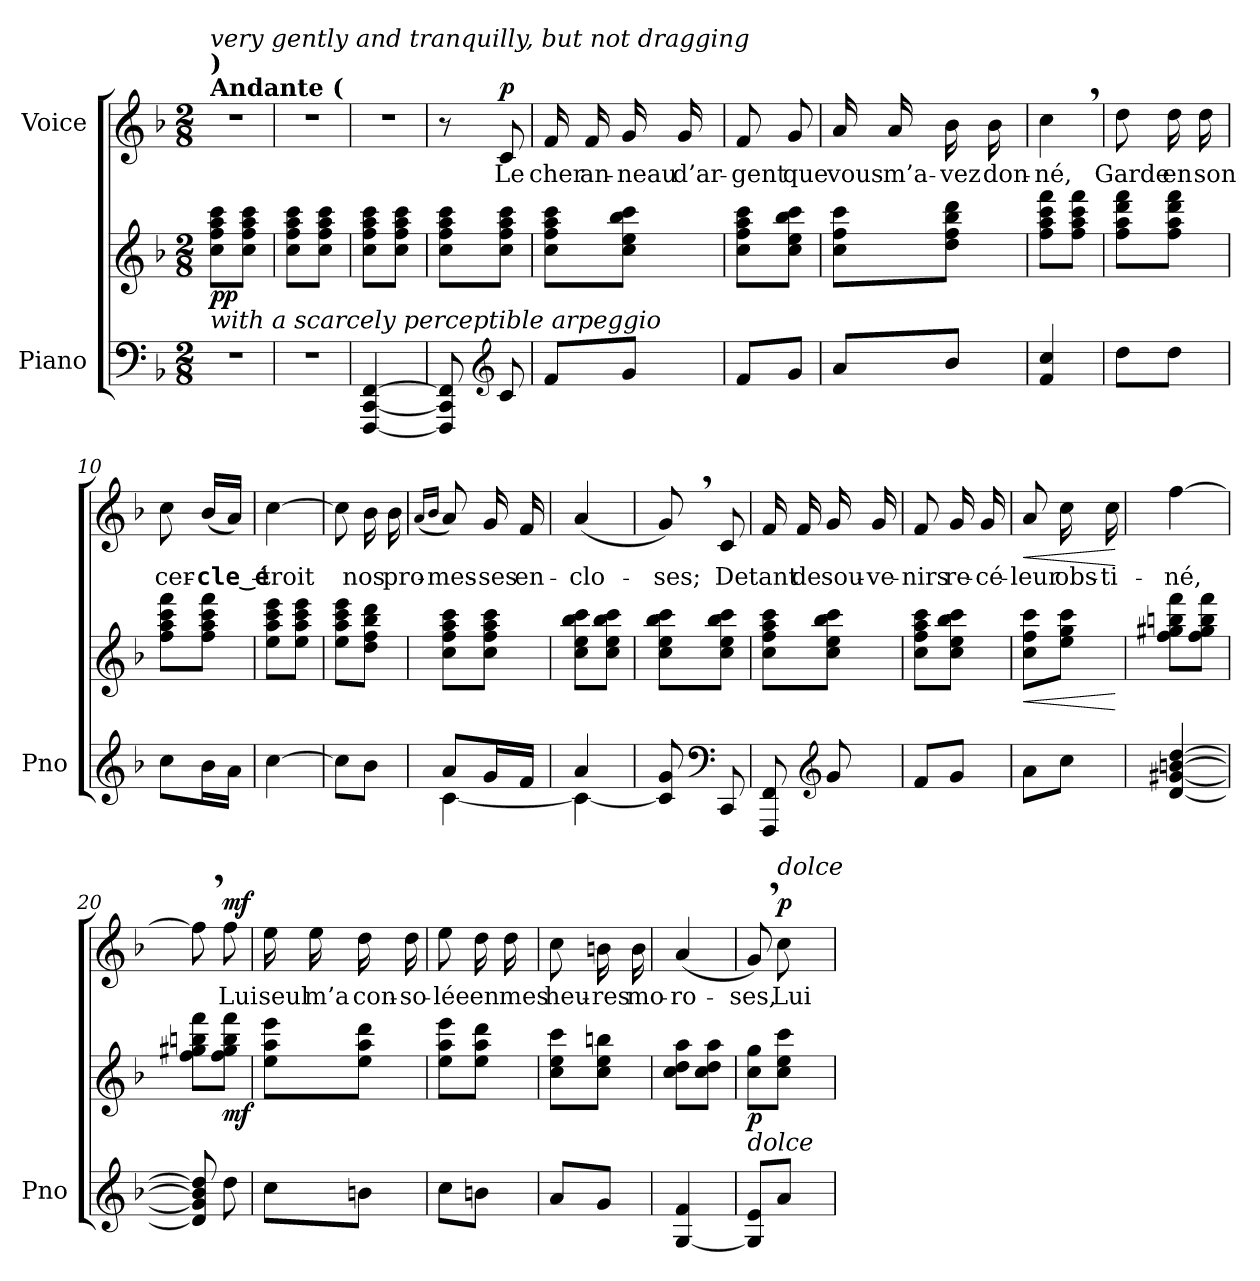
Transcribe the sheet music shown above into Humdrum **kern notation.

**kern	**kern	**dynam	**kern	**text	**dynam
*part2	*part2	*part2	*part1	*part1	*part1
*staff3	*staff2	*staff2/3	*staff1	*staff1	*staff1
*I"Piano	*	*	*I"Voice	*	*
*I'Pno	*	*	*	*	*
*clefF4	*clefG2	*	*clefG2	*	*
*k[b-]	*k[b-]	*	*k[b-]	*	*
*M2/8	*M2/8	*	*M2/8	*	*
*MM52	*MM52	*	*MM52	*	*
=1	=1	=1	=1	=1	=1
!	!	!	!LO:TX:a:B:t=Andante (	!	!
!	!	!	!LO:TX:a:B:t=)	!	!
!	!	!	!LO:TX:a:i:t=very gently and tranquilly, but not dragging	!	!
!	!LO:TX:b:i:t=with a scarcely perceptible arpeggio	!	!	!	!
!	!	!LO:DY:b	!	!	!
4r	8cc\ 8ff\ 8aa\ 8ccc\L	pp	4r	.	.
.	8cc\ 8ff\ 8aa\ 8ccc\J	.	.	.	.
=2	=2	=2	=2	=2	=2
4r	8cc\ 8ff\ 8aa\ 8ccc\L	.	4r	.	.
.	8cc\ 8ff\ 8aa\ 8ccc\J	.	.	.	.
=3	=3	=3	=3	=3	=3
[<4FFF/ [>4CC/ [>4FF/	8cc\ 8ff\ 8aa\ 8ccc\L	.	4r	.	.
.	8cc\ 8ff\ 8aa\ 8ccc\J	.	.	.	.
=4	=4	=4	=4	=4	=4
8FFF/] 8CC/] 8FF/]	8cc\ 8ff\ 8aa\ 8ccc\L	.	8r	.	.
*clefG2	*	*	*	*	*
!	!	!	!	!LO:LY:b	!LO:DY:a
8c/	8cc\ 8ff\ 8aa\ 8ccc\J	.	8c/	Le	p
=5	=5	=5	=5	=5	=5
!	!	!	!	!LO:LY:b	!
8f/L	8cc\ 8ff\ 8aa\ 8ccc\L	.	16f/	cher	.
!	!	!	!	!LO:LY:b	!
.	.	.	16f/	an-	.
!	!	!	!	!LO:LY:b	!
8g/J	8cc\ 8ee\ 8bb-\ 8ccc\J	.	16g/	-neau	.
!	!	!	!	!LO:LY:b	!
.	.	.	16g/	d’ar-	.
!!LO:LB:g=z
=6	=6	=6	=6	=6	=6
!	!	!	!	!LO:LY:b	!
8f/L	8cc\ 8ff\ 8aa\ 8ccc\L	.	8f/	-gent	.
!	!	!	!	!LO:LY:b	!
8g/J	8cc\ 8ee\ 8bb-\ 8ccc\J	.	8g/	que	.
=7	=7	=7	=7	=7	=7
!	!	!	!	!LO:LY:b	!
8a/L	8cc\ 8ff\ 8ccc\L	.	16a/	vous	.
!	!	!	!	!LO:LY:b	!
.	.	.	16a/	m’a-	.
!	!	!	!	!LO:LY:b	!
8b-/J	8dd\ 8ff\ 8bb-\ 8ddd\J	.	16b-\	-vez	.
!	!	!	!	!LO:LY:b	!
.	.	.	16b-\	don-	.
=8	=8	=8	=8	=8	=8
!	!	!	!	!LO:LY:b	!
4f/ 4cc/	8ff\ 8aa\ 8ccc\ 8fff\L	.	4cc,\	-né,	.
.	8ff\ 8aa\ 8ccc\ 8fff\J	.	.	.	.
=9	=9	=9	=9	=9	=9
!	!	!	!	!LO:LY:b	!
8dd\L	8ff\ 8aa\ 8ddd\ 8fff\L	.	8dd\	Garde	.
!	!	!	!	!LO:LY:b	!
8dd\J	8ff\ 8aa\ 8ddd\ 8fff\J	.	16dd\	en	.
!	!	!	!	!LO:LY:b	!
.	.	.	16dd\	son	.
=10	=10	=10	=10	=10	=10
!	!	!	!	!LO:LY:b	!
8cc\L	8ff\ 8aa\ 8ccc\ 8fff\L	.	8cc\	cer-	.
!	!	!	!	!LO:LY:b	!
16b-\L	8ff\ 8aa\ 8ccc\ 8fff\J	.	(16b-/LL	-cle‿é-	.
16a\JJ	.	.	16a/JJ)	.	.
!!LO:LB:g=z
=11	=11	=11	=11	=11	=11
!	!	!	!	!LO:LY:b	!
[>4cc\	8ee\ 8aa\ 8ccc\ 8eee\L	.	[4cc\	-troit	.
.	8ee\ 8aa\ 8ccc\ 8eee\J	.	.	.	.
=12	=12	=12	=12	=12	=12
8cc\L]	8ee\ 8aa\ 8ccc\ 8eee\L	.	8cc\]	.	.
!	!	!	!	!LO:LY:b	!
8b-\J	8dd\ 8ff\ 8bb-\ 8ddd\J	.	16b-\	nos	.
!	!	!	!	!LO:LY:b	!
.	.	.	16b-\	pro-	.
=13	=13	=13	=13	=13	=13
.	.	.	(16qa/LL	.	.
.	.	.	16qb-/JJ	.	.
*^	*	*	*	*	*
!	!	!	!	!	!LO:LY:b	!
8a/L	[<4c\	8cc\ 8ff\ 8aa\ 8ccc\L	.	8a/)	-mes-	.
!	!	!	!	!	!LO:LY:b	!
16g/L	.	8cc\ 8ff\ 8aa\ 8ccc\J	.	16g/	-ses	.
!	!	!	!	!	!LO:LY:b	!
16f/JJ	.	.	.	16f/	en-	.
=14	=14	=14	=14	=14	=14	=14
!	!	!	!	!	!LO:LY:b	!
4a/	4c\_	8cc\ 8ee\ 8bb-\ 8ccc\L	.	(4a/	-clo-	.
.	.	8cc\ 8ee\ 8bb-\ 8ccc\J	.	.	.	.
*v	*v	*	*	*	*	*
=15	=15	=15	=15	=15	=15
!	!	!	!	!LO:LY:b	!
8c/] 8g/	8cc\ 8ee\ 8bb-\ 8ccc\L	.	8g,/)	-ses;	.
*clefF4	*	*	*	*	*
!	!	!	!	!LO:LY:b	!
8CC/	8cc\ 8ee\ 8bb-\ 8ccc\J	.	8c/	De	.
!!LO:LB:g=z
=16	=16	=16	=16	=16	=16
!	!	!	!	!LO:LY:b	!
8FFF/ 8FF/	8cc\ 8ff\ 8aa\ 8ccc\L	.	16f/	tant	.
!	!	!	!	!LO:LY:b	!
.	.	.	16f/	de	.
*clefG2	*	*	*	*	*
!	!	!	!	!LO:LY:b	!
8g/	8cc\ 8ee\ 8bb-\ 8ccc\J	.	16g/	sou-	.
!	!	!	!	!LO:LY:b	!
.	.	.	16g/	-ve-	.
=17	=17	=17	=17	=17	=17
!	!	!	!	!LO:LY:b	!
8f/L	8cc\ 8ff\ 8aa\ 8ccc\L	.	8f/	-nirs	.
!	!	!	!	!LO:LY:b	!
8g/J	8cc\ 8ee\ 8bb-\ 8ccc\J	.	16g/	re-	.
!	!	!	!	!LO:LY:b	!
.	.	.	16g/	-cé-	.
=18	=18	=18	=18	=18	=18
!	!	!LO:HP:b	!	!LO:LY:b	!LO:HP:b
8a\L	8cc\ 8ff\ 8ccc\L	<	8a/	-leur	<
!	!	!	!	!LO:LY:b	!
8cc\J	8ee\ 8gg\ 8ccc\J	.	16cc\	obs-	.
!	!	!	!	!LO:LY:b	!
.	.	.	16cc\	-ti-	.
.	.	[	.	.	[
=19	=19	=19	=19	=19	=19
!	!	!	!	!LO:LY:b	!
[<4d/ [<4g#X/ [>4bn/ [>4dd/	8ff\ 8gg#X\ 8bbn\ 8fff\L	.	[4ff\	-né,	.
.	8ff\ 8gg#\ 8bb\ 8fff\J	.	.	.	.
=20	=20	=20	=20	=20	=20
8d/] 8g#/] 8b/] 8dd/]	8ff\ 8gg#X\ 8bbn\ 8fff\L	.	8ff,\]	.	.
!	!	!LO:DY:b	!	!LO:LY:b	!LO:DY:a
8dd\	8ff\ 8gg#\ 8bb\ 8fff\J	mf	8ff\	Lui	mf
!!LO:PB:g=z
=21	=21	=21	=21	=21	=21
!	!	!	!	!LO:LY:b	!
8cc\L	8ee\ 8aa\ 8eee\L	.	16ee\	seul	.
!	!	!	!	!LO:LY:b	!
.	.	.	16ee\	m’a	.
!	!	!	!	!LO:LY:b	!
8bn\J	8ee\ 8aa\ 8ddd\J	.	16dd\	con-	.
!	!	!	!	!LO:LY:b	!
.	.	.	16dd\	-so-	.
=22	=22	=22	=22	=22	=22
!	!	!	!	!LO:LY:b	!
8cc\L	8ee\ 8aa\ 8eee\L	.	8ee\	-lée	.
!	!	!	!	!LO:LY:b	!
8bn\J	8ee\ 8aa\ 8ddd\J	.	16dd\	en	.
!	!	!	!	!LO:LY:b	!
.	.	.	16dd\	mes	.
=23	=23	=23	=23	=23	=23
!	!	!	!	!LO:LY:b	!
8a/L	8cc\ 8ee\ 8ccc\L	.	8cc\	heu-	.
!	!	!	!	!LO:LY:b	!
8g/J	8cc\ 8ee\ 8bbn\J	.	16bn\	-res	.
!	!	!	!	!LO:LY:b	!
.	.	.	16b\	mo-	.
=24	=24	=24	=24	=24	=24
!	!	!	!	!LO:LY:b	!
[4G/ 4f/	8cc\ 8dd\ 8aa\L	.	(4a/	-ro-	.
.	8cc\ 8dd\ 8aa\J	.	.	.	.
=25	=25	=25	=25	=25	=25
!	!LO:TX:b:i:t=dolce	!	!	!	!
!	!	!LO:DY:b	!	!LO:LY:b	!
8G/] 8e/L	8cc\ 8gg\L	p	8g,/)	-ses,	.
!	!	!	!LO:TX:a:i:t=dolce	!	!
!	!	!	!	!LO:LY:b	!LO:DY:a
8a/J	8cc\ 8ee\ 8ccc\J	.	8cc\	Lui	p
=	=	=	=	=	=
*-	*-	*-	*-	*-	*-
